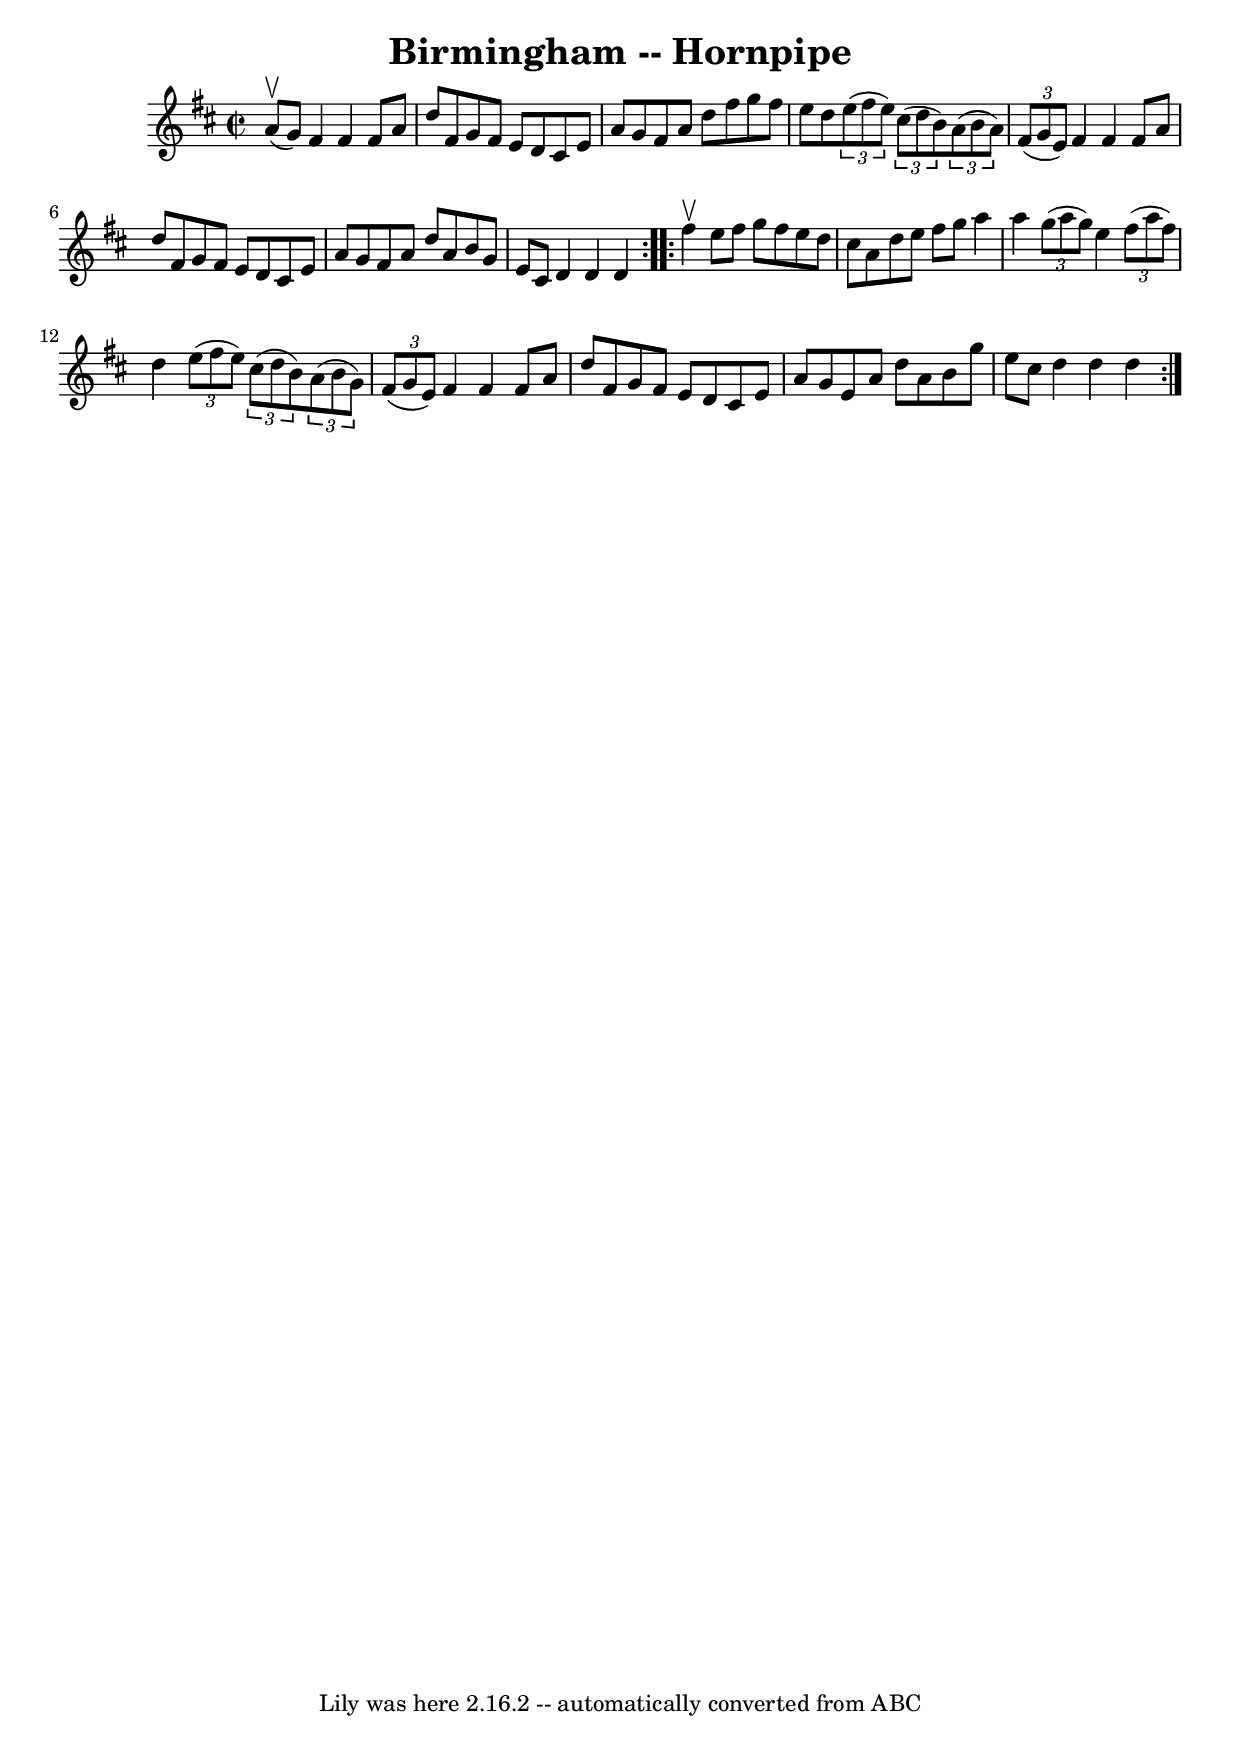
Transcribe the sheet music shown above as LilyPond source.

\version "2.16.2"
\include "Mammoth.ily"
\header {
  %% book = "Cole's 1000 Fiddle Tunes"
  crossRefNumber = "1"
  footnotes = ""
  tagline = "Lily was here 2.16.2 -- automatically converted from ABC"
  title = "Birmingham -- Hornpipe"

}
voicedefault =  {



  \repeat volta 2 {

    \override Staff.TimeSignature #'style = #'C
    \time 2/2 
    \key d \major a'8 (^\upbow g'8) |
    fis'4 fis'4   
    fis'8 a'8 d''8 fis'8  |
    g'8 fis'8 e'8 d'8 cis'8  
    e'8 a'8 g'8  |
    fis'8 a'8 d''8 fis''8 g''8    
    fis''8 e''8 d''8  |
    \times 2/3 { e''8 (fis''8 e''8) 
	       } 
    \times 2/3 { cis''8 (d''8 b'8) 
	       }   \times 2/3 { a'8 (b'8    
				a'8) 
			      }   \times 2/3 { fis'8 (g'8 e'8) 
					     } |
    fis'4    
    fis'4 fis'8 a'8 d''8 fis'8  |
    g'8 fis'8 e'8 d'8   
    cis'8 e'8 a'8 g'8  |
    fis'8 a'8 d''8 a'8 b'8    
    g'8 e'8 cis'8  |
    d'4 d'4 d'4  
  }     
  \repeat volta 2 {
    
    fis''4^\upbow |
    e''8 fis''8 g''8 fis''8 e''8 d''8    
    cis''8 a'8  |
    d''8 e''8 fis''8 g''8 a''4 a''4  
    |
    \times 2/3 { g''8 (a''8 g''8) 
	       } e''4    \times 2/3 {  
		 fis''8 (a''8 fis''8) 
	       } d''4  |
    \times 2/3 { e''8 (
		 fis''8 e''8) 
	       }   \times 2/3 { cis''8 (d''8 b'8) 
			      }   
    \times 2/3 { a'8 (b'8 g'8) 
	       }   \times 2/3 { fis'8 (g'8 e'8  
				-) 
			      } |
    fis'4 fis'4 fis'8 a'8 d''8 fis'8  |
    
    g'8 fis'8 e'8 d'8 cis'8 e'8 a'8 g'8  |
    e'8 a'8 
    d''8 a'8 b'8 g''8 e''8 cis''8  |
    d''4 d''4    
    d''4  
  }   

}

\score{
  <<

    \context Staff="default"
    {
      \voicedefault 
      
    }

  >>
  \layout {
    
  }
  \midi {
  }

}
